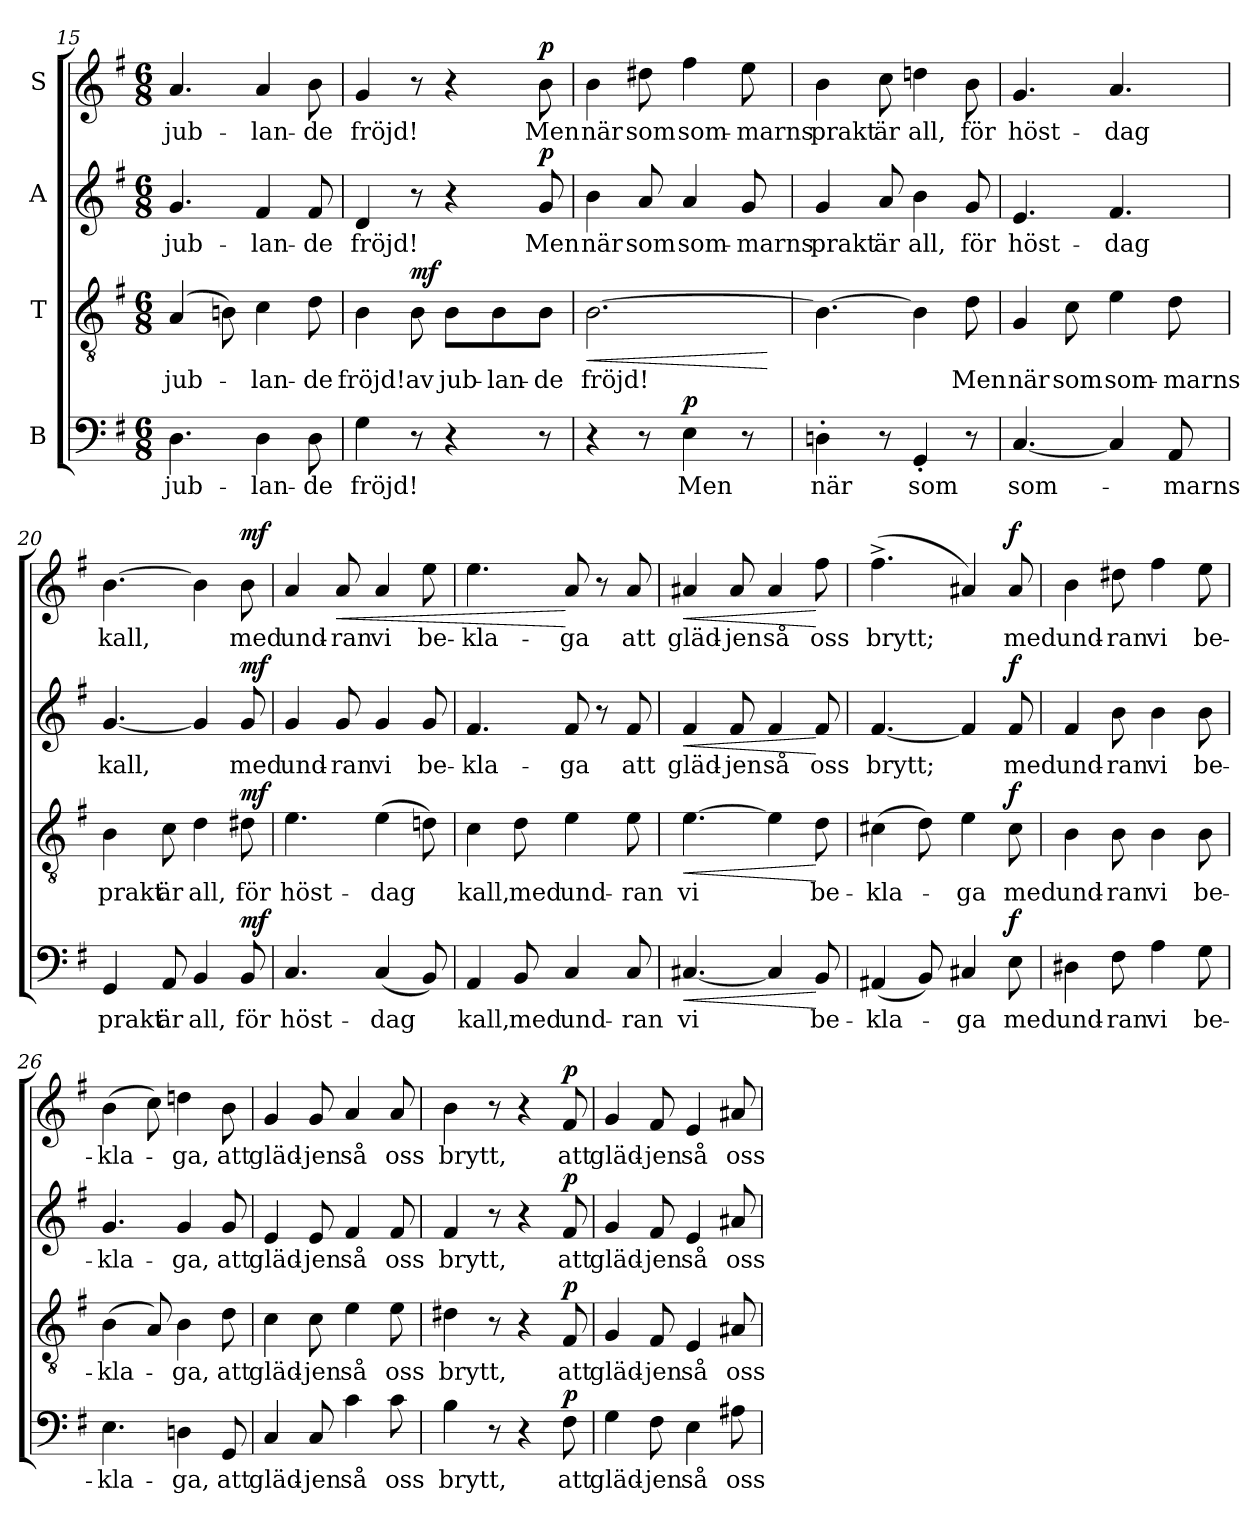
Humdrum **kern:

**kern	**text	**dynam	**kern	**text	**dynam	**kern	**text	**dynam	**kern	**text	**dynam
*part4	*part4	*part4	*part3	*part3	*part3	*part2	*part2	*part2	*part1	*part1	*part1
*staff4	*staff4	*staff4	*staff3	*staff3	*staff3	*staff2	*staff2	*staff2	*staff1	*staff1	*staff1
*I"B	*	*	*I"T	*	*	*I"A	*	*	*I"S	*	*
*clefF4	*	*	*clefGv2	*	*	*clefG2	*	*	*clefG2	*	*
*k[f#]	*	*	*k[f#]	*	*	*k[f#]	*	*	*k[f#]	*	*
*e:	*	*	*e:	*	*	*e:	*	*	*e:	*	*
*M6/8	*	*	*M6/8	*	*	*M6/8	*	*	*M6/8	*	*
=15	=15	=15	=15	=15	=15	=15	=15	=15	=15	=15	=15
!	!LO:LY:b	!	!	!LO:LY:b	!	!	!LO:LY:b	!	!	!LO:LY:b	!
4.D\	jub-	.	(>4A/	jub-	.	4.g/	jub-	.	4.a/	jub-	.
.	.	.	8Bni\)	.	.	.	.	.	.	.	.
!	!LO:LY:b	!	!	!LO:LY:b	!	!	!LO:LY:b	!	!	!LO:LY:b	!
4D\	-lan-	.	4c\	-lan-	.	4f#/	-lan-	.	4a/	-lan-	.
!	!LO:LY:b	!	!	!LO:LY:b	!	!	!LO:LY:b	!	!	!LO:LY:b	!
8D\	-de	.	8d\	-de	.	8f#/	-de	.	8b\	-de	.
=16	=16	=16	=16	=16	=16	=16	=16	=16	=16	=16	=16
!	!LO:LY:b	!	!	!LO:LY:b	!	!	!LO:LY:b	!	!	!LO:LY:b	!
4G\	fröjd!	.	4B\	fröjd!	.	4d/	fröjd!	.	4g/	fröjd!	.
!	!	!	!	!LO:LY:b	!LO:DY:a	!	!	!	!	!	!
8r	.	.	8B\	av	mf	8r	.	.	8r	.	.
!	!	!	!	!LO:LY:b	!	!	!	!	!	!	!
4r	.	.	8B\L	jub-	.	4r	.	.	4r	.	.
!	!	!	!	!LO:LY:b	!	!	!	!	!	!	!
.	.	.	8B\	-lan-	.	.	.	.	.	.	.
!	!	!	!	!LO:LY:b	!	!	!LO:LY:b	!LO:DY:a	!	!LO:LY:b	!LO:DY:a
8r	.	.	8B\J	-de	.	8g/	Men	p	8b\	Men	p
=17	=17	=17	=17	=17	=17	=17	=17	=17	=17	=17	=17
!	!	!	!	!LO:LY:b	!LO:HP:b	!	!	!	!	!	!
!	!	!	!	!	!LO:HP:n=1:b	!	!LO:LY:b	!	!	!LO:LY:b	!
4r	.	.	[2.B\	fröjd!	< >	4b\	när	.	4b\	när	.
!	!	!	!	!	!	!	!LO:LY:b	!	!	!LO:LY:b	!
8r	.	.	.	.	.	8a/	som	.	8dd#X\	som	.
!	!LO:LY:b	!LO:DY:a	!	!	!	!	!LO:LY:b	!	!	!LO:LY:b	!
4E\	Men	p	.	.	.	4a/	som-	.	4ff#\	som-	.
!	!	!	!	!	!	!	!LO:LY:b	!	!	!LO:LY:b	!
8r	.	.	.	.	.	8g/	-marns	.	8ee\	-marns	.
.	.	.	.	.	[	.	.	.	.	.	.
=18	=18	=18	=18	=18	=18	=18	=18	=18	=18	=18	=18
!	!LO:LY:b	!	!	!	!	!	!LO:LY:b	!	!	!LO:LY:b	!
4Dni'>\	när	.	4.B\_	.	.	4g/	prakt	.	4b\	prakt	.
!	!	!	!	!	!	!	!LO:LY:b	!	!	!LO:LY:b	!
8r	.	.	.	.	.	8a/	är	.	8cc\	är	.
!	!LO:LY:b	!	!	!	!	!	!LO:LY:b	!	!	!LO:LY:b	!
4GG'</	som	.	4B\]	.	]	4b\	all,	.	4ddni\	all,	.
!	!	!	!	!LO:LY:b	!	!	!LO:LY:b	!	!	!LO:LY:b	!
8r	.	.	8d\	Men	.	8g/	för	.	8b\	för	.
!!LO:PB:g=z
=19	=19	=19	=19	=19	=19	=19	=19	=19	=19	=19	=19
!	!LO:LY:b	!	!	!LO:LY:b	!	!	!LO:LY:b	!	!	!LO:LY:b	!
[4.C/	som-	.	4G/	när	.	4.e/	höst-	.	4.g/	höst-	.
!	!	!	!	!LO:LY:b	!	!	!	!	!	!	!
.	.	.	8c\	som	.	.	.	.	.	.	.
!	!	!	!	!LO:LY:b	!	!	!LO:LY:b	!	!	!LO:LY:b	!
4C/]	.	.	4e\	som-	.	4.f#/	-dag	.	4.a/	-dag	.
!	!LO:LY:b	!	!	!LO:LY:b	!	!	!	!	!	!	!
8AA/	-marns	.	8d\	-marns	.	.	.	.	.	.	.
=20	=20	=20	=20	=20	=20	=20	=20	=20	=20	=20	=20
!	!LO:LY:b	!	!	!LO:LY:b	!	!	!LO:LY:b	!	!	!LO:LY:b	!
4GG/	prakt	.	4B\	prakt	.	[4.g/	kall,	.	[4.b\	kall,	.
!	!LO:LY:b	!	!	!LO:LY:b	!	!	!	!	!	!	!
8AA/	är	.	8c\	är	.	.	.	.	.	.	.
!	!LO:LY:b	!	!	!LO:LY:b	!	!	!	!	!	!	!
4BB/	all,	.	4d\	all,	.	4g/]	.	.	4b\]	.	.
!	!LO:LY:b	!LO:DY:a	!	!LO:LY:b	!LO:DY:a	!	!LO:LY:b	!LO:DY:a	!	!LO:LY:b	!LO:DY:a
8BB/	för	mf	8d#X\	för	mf	8g/	med	mf	8b\	med	mf
=21	=21	=21	=21	=21	=21	=21	=21	=21	=21	=21	=21
!	!LO:LY:b	!	!	!LO:LY:b	!	!	!LO:LY:b	!	!	!LO:LY:b	!
4.C/	höst-	.	4.e\	höst-	.	4g/	und-	.	4a/	und-	.
!	!	!	!	!	!	!	!LO:LY:b	!	!	!LO:LY:b	!LO:HP:b
.	.	.	.	.	.	8g/	-ran	.	8a/	-ran	<
!	!LO:LY:b	!	!	!LO:LY:b	!	!	!LO:LY:b	!	!	!LO:LY:b	!
(<4C/	-dag	.	(>4e\	-dag	.	4g/	vi	.	4a/	vi	.
!	!	!	!	!	!	!	!LO:LY:b	!	!	!LO:LY:b	!
8BB/)	.	.	8dni\)	.	.	8g/	be-	.	8ee\	be-	.
=22	=22	=22	=22	=22	=22	=22	=22	=22	=22	=22	=22
!	!LO:LY:b	!	!	!LO:LY:b	!	!	!LO:LY:b	!	!	!LO:LY:b	!
4AA/	kall,	.	4c\	kall,	.	4.f#/	-kla-	.	4.ee\	-kla-	.
!	!LO:LY:b	!	!	!LO:LY:b	!	!	!	!	!	!	!
8BB/	med	.	8d\	med	.	.	.	.	.	.	.
!	!LO:LY:b	!	!	!LO:LY:b	!	!	!LO:LY:b	!	!	!LO:LY:b	!
4C/	und-	.	4e\	und-	.	8f#/	-ga	.	8a/	-ga	[
.	.	.	.	.	.	8r	.	.	8r	.	.
!	!LO:LY:b	!	!	!LO:LY:b	!	!	!LO:LY:b	!	!	!LO:LY:b	!
8C/	-ran	.	8e\	-ran	.	8f#/	att	.	8a/	att	.
=23	=23	=23	=23	=23	=23	=23	=23	=23	=23	=23	=23
!	!LO:LY:b	!LO:HP:b	!	!LO:LY:b	!LO:HP:b	!	!LO:LY:b	!LO:HP:b	!	!LO:LY:b	!LO:HP:b
[4.C#X/	vi	<	[4.e\	vi	<	4f#/	gläd-	<	4a#X/	gläd-	<
!	!	!	!	!	!	!	!LO:LY:b	!	!	!LO:LY:b	!
.	.	.	.	.	.	8f#/	-jen	.	8a#/	-jen	.
!	!	!	!	!	!	!	!LO:LY:b	!	!	!LO:LY:b	!
4C#/]	.	.	4e\]	.	.	4f#/	så	.	4a#/	så	.
!	!LO:LY:b	!	!	!LO:LY:b	!	!	!LO:LY:b	!	!	!LO:LY:b	!
8BB/	be-	[	8d\	be-	[	8f#/	oss	[	8ff#\	oss	[
!!LO:LB:g=z
=24	=24	=24	=24	=24	=24	=24	=24	=24	=24	=24	=24
!	!LO:LY:b	!	!	!LO:LY:b	!	!	!LO:LY:b	!	!	!LO:LY:b	!
(<4AA#X/	-kla-	.	(>4c#X\	-kla-	.	[4.f#/	brytt;	.	(>4.ff#^>\	brytt;	.
8BB/)	.	.	8d\)	.	.	.	.	.	.	.	.
!	!LO:LY:b	!	!	!LO:LY:b	!	!	!	!	!	!	!
4C#X/	-ga	.	4e\	-ga	.	4f#/]	.	.	4a#X/)	.	.
!	!LO:LY:b	!LO:DY:a	!	!LO:LY:b	!LO:DY:a	!	!LO:LY:b	!LO:DY:a	!	!LO:LY:b	!LO:DY:a
8E\	med	f	8c#\	med	f	8f#/	med	f	8a#/	med	f
=25	=25	=25	=25	=25	=25	=25	=25	=25	=25	=25	=25
!	!LO:LY:b	!	!	!LO:LY:b	!	!	!LO:LY:b	!	!	!LO:LY:b	!
4D#X\	und-	.	4B\	und-	.	4f#/	und-	.	4b\	und-	.
!	!LO:LY:b	!	!	!LO:LY:b	!	!	!LO:LY:b	!	!	!LO:LY:b	!
8F#\	-ran	.	8B\	-ran	.	8b\	-ran	.	8dd#X\	-ran	.
!	!LO:LY:b	!	!	!LO:LY:b	!	!	!LO:LY:b	!	!	!LO:LY:b	!
4A\	vi	.	4B\	vi	.	4b\	vi	.	4ff#\	vi	.
!	!LO:LY:b	!	!	!LO:LY:b	!	!	!LO:LY:b	!	!	!LO:LY:b	!
8G\	be-	.	8B\	be-	.	8b\	be-	.	8ee\	be-	.
=26	=26	=26	=26	=26	=26	=26	=26	=26	=26	=26	=26
!	!LO:LY:b	!	!	!LO:LY:b	!	!	!LO:LY:b	!	!	!LO:LY:b	!
4.E\	-kla-	.	(>4B\	-kla-	.	4.g/	-kla-	.	(>4b\	-kla-	.
.	.	.	8A/)	.	.	.	.	.	8cc\)	.	.
!	!LO:LY:b	!	!	!LO:LY:b	!	!	!LO:LY:b	!	!	!LO:LY:b	!
4Dni\	-ga,	.	4B\	-ga,	.	4g/	-ga,	.	4ddni\	-ga,	.
!	!LO:LY:b	!	!	!LO:LY:b	!	!	!LO:LY:b	!	!	!LO:LY:b	!
8GG/	att	.	8d\	att	.	8g/	att	.	8b\	att	.
=27	=27	=27	=27	=27	=27	=27	=27	=27	=27	=27	=27
!	!LO:LY:b	!	!	!LO:LY:b	!	!	!LO:LY:b	!	!	!LO:LY:b	!
4C/	gläd-	.	4c\	gläd-	.	4e/	gläd-	.	4g/	gläd-	.
!	!LO:LY:b	!	!	!LO:LY:b	!	!	!LO:LY:b	!	!	!LO:LY:b	!
8C/	-jen	.	8c\	-jen	.	8e/	-jen	.	8g/	-jen	.
!	!LO:LY:b	!	!	!LO:LY:b	!	!	!LO:LY:b	!	!	!LO:LY:b	!
4c\	så	.	4e\	så	.	4f#/	så	.	4a/	så	.
!	!LO:LY:b	!	!	!LO:LY:b	!	!	!LO:LY:b	!	!	!LO:LY:b	!
8c\	oss	.	8e\	oss	.	8f#/	oss	.	8a/	oss	.
=28	=28	=28	=28	=28	=28	=28	=28	=28	=28	=28	=28
!	!LO:LY:b	!	!	!LO:LY:b	!	!	!LO:LY:b	!	!	!LO:LY:b	!
4B\	brytt,	.	4d#X\	brytt,	.	4f#/	brytt,	.	4b\	brytt,	.
8r	.	.	8r	.	.	8r	.	.	8r	.	.
4r	.	.	4r	.	.	4r	.	.	4r	.	.
!	!LO:LY:b	!LO:DY:a	!	!LO:LY:b	!LO:DY:a	!	!LO:LY:b	!LO:DY:a	!	!LO:LY:b	!LO:DY:a
8F#\	att	p	8F#/	att	p	8f#/	att	p	8f#/	att	p
=29	=29	=29	=29	=29	=29	=29	=29	=29	=29	=29	=29
!	!LO:LY:b	!	!	!LO:LY:b	!	!	!LO:LY:b	!	!	!LO:LY:b	!
4G\	gläd-	.	4G/	gläd-	.	4g/	gläd-	.	4g/	gläd-	.
!	!LO:LY:b	!	!	!LO:LY:b	!	!	!LO:LY:b	!	!	!LO:LY:b	!
8F#\	-jen	.	8F#/	-jen	.	8f#/	-jen	.	8f#/	-jen	.
!	!LO:LY:b	!	!	!LO:LY:b	!	!	!LO:LY:b	!	!	!LO:LY:b	!
4E\	så	.	4E/	så	.	4e/	så	.	4e/	så	.
!	!LO:LY:b	!	!	!LO:LY:b	!	!	!LO:LY:b	!	!	!LO:LY:b	!
8A#X\	oss	.	8A#X/	oss	.	8a#X/	oss	.	8a#X/	oss	.
=	=	=	=	=	=	=	=	=	=	=	=
*-	*-	*-	*-	*-	*-	*-	*-	*-	*-	*-	*-
